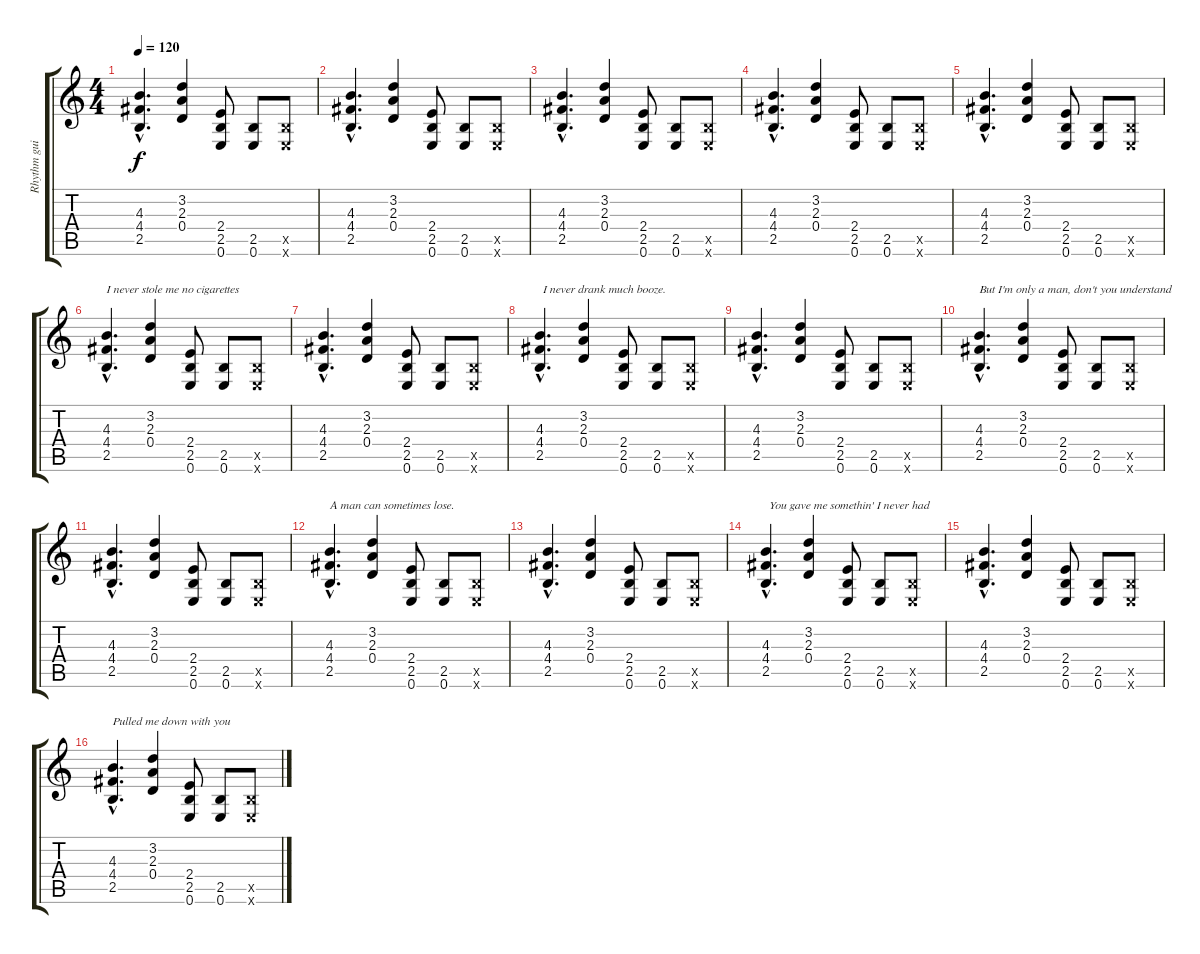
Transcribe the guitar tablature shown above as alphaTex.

\track ("Rhythm guitar" "Rhythm gui") {instrument overdrivenguitar}
\staff {score tabs}
\tuning (E4 B3 G3 D3 A2 E2) {hide}
\ts (4 4)
\tempo 120
\clef g2
\ks c
(4.3{hac} 4.4{hac} 2.5{hac}).4{d dy f} (3.2 2.3 0.4).4 (2.4 2.5 0.6).8 (2.5 0.6).8 (2.5{x} 0.6{x}).8 |
(4.3{hac} 4.4{hac} 2.5{hac}).4{d} (3.2 2.3 0.4).4 (2.4 2.5 0.6).8 (2.5 0.6).8 (2.5{x} 0.6{x}).8 |
(4.3{hac} 4.4{hac} 2.5{hac}).4{d} (3.2 2.3 0.4).4 (2.4 2.5 0.6).8 (2.5 0.6).8 (2.5{x} 0.6{x}).8 |
(4.3{hac} 4.4{hac} 2.5{hac}).4{d} (3.2 2.3 0.4).4 (2.4 2.5 0.6).8 (2.5 0.6).8 (2.5{x} 0.6{x}).8 |
(4.3{hac} 4.4{hac} 2.5{hac}).4{d} (3.2 2.3 0.4).4 (2.4 2.5 0.6).8 (2.5 0.6).8 (2.5{x} 0.6{x}).8 |
(4.3{hac} 4.4{hac} 2.5{hac}).4{d txt "I never stole me no cigarettes"} (3.2 2.3 0.4).4 (2.4 2.5 0.6).8 (2.5 0.6).8 (2.5{x} 0.6{x}).8 |
(4.3{hac} 4.4{hac} 2.5{hac}).4{d} (3.2 2.3 0.4).4 (2.4 2.5 0.6).8 (2.5 0.6).8 (2.5{x} 0.6{x}).8 |
(4.3{hac} 4.4{hac} 2.5{hac}).4{d txt " I never drank much booze."} (3.2 2.3 0.4).4 (2.4 2.5 0.6).8 (2.5 0.6).8 (2.5{x} 0.6{x}).8 |
(4.3{hac} 4.4{hac} 2.5{hac}).4{d} (3.2 2.3 0.4).4 (2.4 2.5 0.6).8 (2.5 0.6).8 (2.5{x} 0.6{x}).8 |
(4.3{hac} 4.4{hac} 2.5{hac}).4{d txt "But I'm only a man, don't you understand"} (3.2 2.3 0.4).4 (2.4 2.5 0.6).8 (2.5 0.6).8 (2.5{x} 0.6{x}).8 |
(4.3{hac} 4.4{hac} 2.5{hac}).4{d} (3.2 2.3 0.4).4 (2.4 2.5 0.6).8 (2.5 0.6).8 (2.5{x} 0.6{x}).8 |
(4.3{hac} 4.4{hac} 2.5{hac}).4{d txt "A man can sometimes lose."} (3.2 2.3 0.4).4 (2.4 2.5 0.6).8 (2.5 0.6).8 (2.5{x} 0.6{x}).8 |
(4.3{hac} 4.4{hac} 2.5{hac}).4{d} (3.2 2.3 0.4).4 (2.4 2.5 0.6).8 (2.5 0.6).8 (2.5{x} 0.6{x}).8 |
(4.3{hac} 4.4{hac} 2.5{hac}).4{d txt " You gave me somethin' I never had"} (3.2 2.3 0.4).4 (2.4 2.5 0.6).8 (2.5 0.6).8 (2.5{x} 0.6{x}).8 |
(4.3{hac} 4.4{hac} 2.5{hac}).4{d} (3.2 2.3 0.4).4 (2.4 2.5 0.6).8 (2.5 0.6).8 (2.5{x} 0.6{x}).8 |
(4.3{hac} 4.4{hac} 2.5{hac}).4{d txt "Pulled me down with you"} (3.2 2.3 0.4).4 (2.4 2.5 0.6).8 (2.5 0.6).8 (2.5{x} 0.6{x}).8
